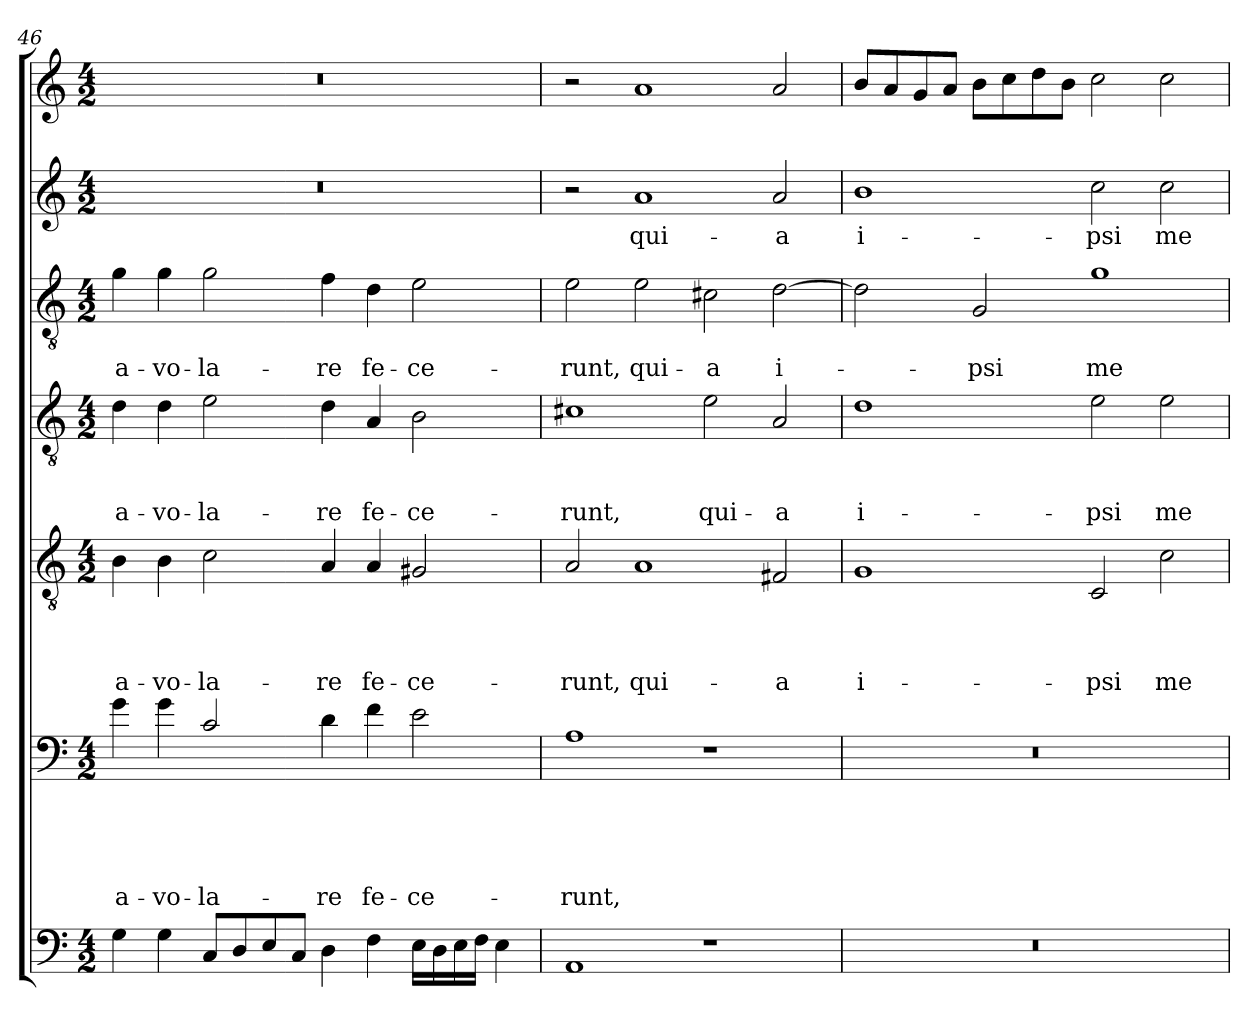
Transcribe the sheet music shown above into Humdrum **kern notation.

**kern	**kern	**text	**text	**text	**text	**text	**kern	**text	**text	**text	**text	**kern	**text	**text	**text	**kern	**text	**text	**kern	**text	**kern
*part7	*part6	*part6	*part6	*part6	*part6	*part6	*part5	*part5	*part5	*part5	*part5	*part4	*part4	*part4	*part4	*part3	*part3	*part3	*part2	*part2	*part1
*staff7	*staff6	*staff6	*staff6	*staff6	*staff6	*staff6	*staff5	*staff5	*staff5	*staff5	*staff5	*staff4	*staff4	*staff4	*staff4	*staff3	*staff3	*staff3	*staff2	*staff2	*staff1
*clefF4	*clefF4	*	*	*	*	*	*clefGv2	*	*	*	*	*clefGv2	*	*	*	*clefGv2	*	*	*clefG2	*	*clefG2
*	*ITrd8c14	*	*	*	*	*	*	*	*	*	*	*	*	*	*	*	*	*	*	*	*
*k[]	*k[]	*	*	*	*	*	*k[]	*	*	*	*	*k[]	*	*	*	*k[]	*	*	*k[]	*	*k[]
*C:	*C:	*	*	*	*	*	*C:	*	*	*	*	*C:	*	*	*	*C:	*	*	*C:	*	*C:
*M4/2	*M4/2	*	*	*	*	*	*M4/2	*	*	*	*	*M4/2	*	*	*	*M4/2	*	*	*M4/2	*	*M4/2
=46	=46	=46	=46	=46	=46	=46	=46	=46	=46	=46	=46	=46	=46	=46	=46	=46	=46	=46	=46	=46	=46
!	!	!	!	!	!	!LO:LY:b	!	!	!	!	!LO:LY:b	!	!	!	!LO:LY:b	!	!	!LO:LY:b	!	!	!
4G\	4G\	.	.	.	.	a-	4B\	.	.	.	a-	4d\	.	.	a-	4g\	.	a-	0r	.	0r
!	!	!	!	!	!	!LO:LY:b	!	!	!	!	!LO:LY:b	!	!	!	!LO:LY:b	!	!	!LO:LY:b	!	!	!
4G\	4G\	.	.	.	.	-vo-	4B\	.	.	.	-vo-	4d\	.	.	-vo-	4g\	.	-vo-	.	.	.
!	!	!	!	!	!	!LO:LY:b	!	!	!	!	!LO:LY:b	!	!	!	!LO:LY:b	!	!	!LO:LY:b	!	!	!
8C/L	2C/	.	.	.	.	-la-	2c\	.	.	.	-la-	2e\	.	.	-la-	2g\	.	-la-	.	.	.
8D/	.	.	.	.	.	.	.	.	.	.	.	.	.	.	.	.	.	.	.	.	.
8E/	.	.	.	.	.	.	.	.	.	.	.	.	.	.	.	.	.	.	.	.	.
8C/J	.	.	.	.	.	.	.	.	.	.	.	.	.	.	.	.	.	.	.	.	.
!	!	!	!	!	!	!LO:LY:b	!	!	!	!	!LO:LY:b	!	!	!	!LO:LY:b	!	!	!LO:LY:b	!	!	!
4D\	4D\	.	.	.	.	-re	4A/	.	.	.	-re	4d\	.	.	-re	4f\	.	-re	.	.	.
!	!	!	!	!	!	!LO:LY:b	!	!	!	!	!LO:LY:b	!	!	!	!LO:LY:b	!	!	!LO:LY:b	!	!	!
4F\	4F\	.	.	.	.	fe-	4A/	.	.	.	fe-	4A/	.	.	fe-	4d\	.	fe-	.	.	.
!	!	!	!	!	!	!LO:LY:b	!	!	!	!	!LO:LY:b	!	!	!	!LO:LY:b	!	!	!LO:LY:b	!	!	!
16E\LL	2E\	.	.	.	.	-ce-	2G#X/	.	.	.	-ce-	2B\	.	.	-ce-	2e\	.	-ce-	.	.	.
16D\	.	.	.	.	.	.	.	.	.	.	.	.	.	.	.	.	.	.	.	.	.
16E\	.	.	.	.	.	.	.	.	.	.	.	.	.	.	.	.	.	.	.	.	.
16F\JJ	.	.	.	.	.	.	.	.	.	.	.	.	.	.	.	.	.	.	.	.	.
4E\	.	.	.	.	.	.	.	.	.	.	.	.	.	.	.	.	.	.	.	.	.
=47	=47	=47	=47	=47	=47	=47	=47	=47	=47	=47	=47	=47	=47	=47	=47	=47	=47	=47	=47	=47	=47
!	!	!	!	!	!	!LO:LY:b	!	!	!	!	!LO:LY:b	!	!	!	!LO:LY:b	!	!	!LO:LY:b	!	!	!
1AA	1AA	.	.	.	.	-runt,	2A/	.	.	.	-runt,	1c#X	.	.	-runt,	2e\	.	-runt,	2r	.	2r
!	!	!	!	!	!	!	!	!	!	!	!LO:LY:b	!	!	!	!	!	!	!LO:LY:b	!	!LO:LY:b	!
.	.	.	.	.	.	.	1A	.	.	.	qui-	.	.	.	.	2e\	.	qui-	1a	qui-	1a
!	!	!	!	!	!	!	!	!	!	!	!	!	!	!	!LO:LY:b	!	!	!LO:LY:b	!	!	!
1r	1r	.	.	.	.	.	.	.	.	.	.	2e\	.	.	qui-	2c#X\	.	-a	.	.	.
!	!	!	!	!	!	!	!	!	!	!	!LO:LY:b	!	!	!	!LO:LY:b	!	!	!LO:LY:b	!	!LO:LY:b	!
.	.	.	.	.	.	.	2F#X/	.	.	.	-a	2A/	.	.	-a	[2d\	.	i-	2a/	-a	2a/
=48	=48	=48	=48	=48	=48	=48	=48	=48	=48	=48	=48	=48	=48	=48	=48	=48	=48	=48	=48	=48	=48
!	!	!	!	!	!	!	!	!	!	!	!LO:LY:b	!	!	!	!LO:LY:b	!	!	!	!	!LO:LY:b	!
0r	0r	.	.	.	.	.	1G	.	.	.	i-	1d	.	.	i-	2d\]	.	.	1b	i-	8b/L
.	.	.	.	.	.	.	.	.	.	.	.	.	.	.	.	.	.	.	.	.	8a/
.	.	.	.	.	.	.	.	.	.	.	.	.	.	.	.	.	.	.	.	.	8g/
.	.	.	.	.	.	.	.	.	.	.	.	.	.	.	.	.	.	.	.	.	8a/J
!	!	!	!	!	!	!	!	!	!	!	!	!	!	!	!	!	!	!LO:LY:b	!	!	!
.	.	.	.	.	.	.	.	.	.	.	.	.	.	.	.	2G/	.	-psi	.	.	8b\L
.	.	.	.	.	.	.	.	.	.	.	.	.	.	.	.	.	.	.	.	.	8cc\
.	.	.	.	.	.	.	.	.	.	.	.	.	.	.	.	.	.	.	.	.	8dd\
.	.	.	.	.	.	.	.	.	.	.	.	.	.	.	.	.	.	.	.	.	8b\J
!	!	!	!	!	!	!	!	!	!	!	!LO:LY:b	!	!	!	!LO:LY:b	!	!	!LO:LY:b	!	!LO:LY:b	!
.	.	.	.	.	.	.	2C/	.	.	.	-psi	2e\	.	.	-psi	1g	.	me	2cc\	-psi	2cc\
!	!	!	!	!	!	!	!	!	!	!	!LO:LY:b	!	!	!	!LO:LY:b	!	!	!	!	!LO:LY:b	!
.	.	.	.	.	.	.	2c\	.	.	.	me	2e\	.	.	me	.	.	.	2cc\	me	2cc\
=	=	=	=	=	=	=	=	=	=	=	=	=	=	=	=	=	=	=	=	=	=
*-	*-	*-	*-	*-	*-	*-	*-	*-	*-	*-	*-	*-	*-	*-	*-	*-	*-	*-	*-	*-	*-
